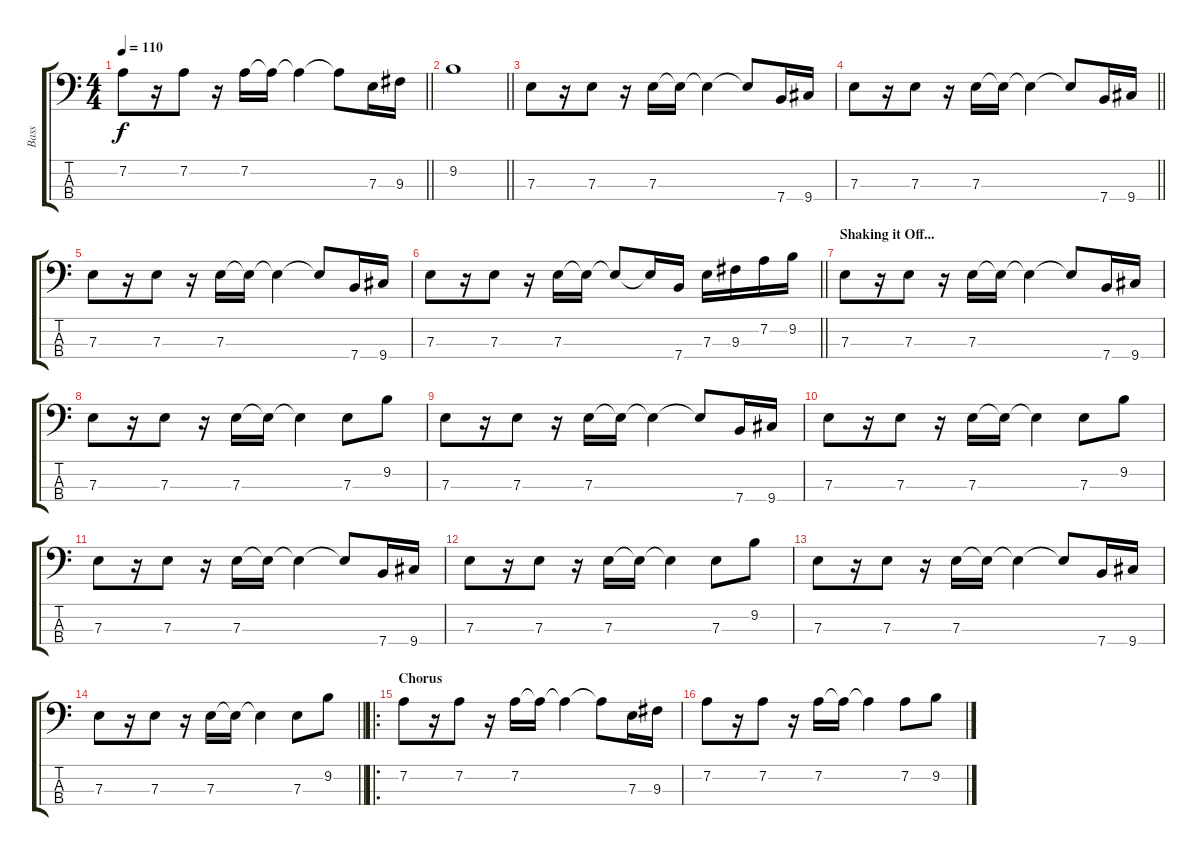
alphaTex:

\track ("Bass" "Bass") {instrument electricbassfinger}
\staff {score tabs}
\tuning (G2 D2 A1 E1) {hide}
\ts (4 4)
\tempo 110
\clef f4
\barLineRight lightlight
\ks c
7.2.8{dy f} r.16 7.2.8 r.16 7.2.16 7.2{t}.16 7.2{t}.4 7.2{t}.8 7.3.16 9.3.16 |
\barLineRight lightlight
9.2.1 |
7.3.8 r.16 7.3.8 r.16 7.3.16 7.3{t}.16 7.3{t}.4 7.3{t}.8 7.4.16 9.4.16 |
\barLineRight lightlight
7.3.8 r.16 7.3.8 r.16 7.3.16 7.3{t}.16 7.3{t}.4 7.3{t}.8 7.4.16 9.4.16 |
7.3.8 r.16 7.3.8 r.16 7.3.16 7.3{t}.16 7.3{t}.4 7.3{t}.8 7.4.16 9.4.16 |
\barLineRight lightlight
7.3.8 r.16 7.3.8 r.16 7.3.16 7.3{t}.16 7.3{t}.8 7.3{t}.16 7.4.16 7.3.16 9.3.16 7.2.16 9.2.16 |
\section ("" "Shaking it Off...")
7.3.8 r.16 7.3.8 r.16 7.3.16 7.3{t}.16 7.3{t}.4 7.3{t}.8 7.4.16 9.4.16 |
7.3.8 r.16 7.3.8 r.16 7.3.16 7.3{t}.16 7.3{t}.4 7.3.8 9.2.8 |
7.3.8 r.16 7.3.8 r.16 7.3.16 7.3{t}.16 7.3{t}.4 7.3{t}.8 7.4.16 9.4.16 |
7.3.8 r.16 7.3.8 r.16 7.3.16 7.3{t}.16 7.3{t}.4 7.3.8 9.2.8 |
7.3.8 r.16 7.3.8 r.16 7.3.16 7.3{t}.16 7.3{t}.4 7.3{t}.8 7.4.16 9.4.16 |
7.3.8 r.16 7.3.8 r.16 7.3.16 7.3{t}.16 7.3{t}.4 7.3.8 9.2.8 |
7.3.8 r.16 7.3.8 r.16 7.3.16 7.3{t}.16 7.3{t}.4 7.3{t}.8 7.4.16 9.4.16 |
\barLineRight lightlight
7.3.8 r.16 7.3.8 r.16 7.3.16 7.3{t}.16 7.3{t}.4 7.3.8 9.2.8 |
\ro
\section ("" "Chorus")
7.2.8 r.16 7.2.8 r.16 7.2.16 7.2{t}.16 7.2{t}.4 7.2{t}.8 7.3.16 9.3.16 |
7.2.8 r.16 7.2.8 r.16 7.2.16 7.2{t}.16 7.2{t}.4 7.2.8 9.2.8
